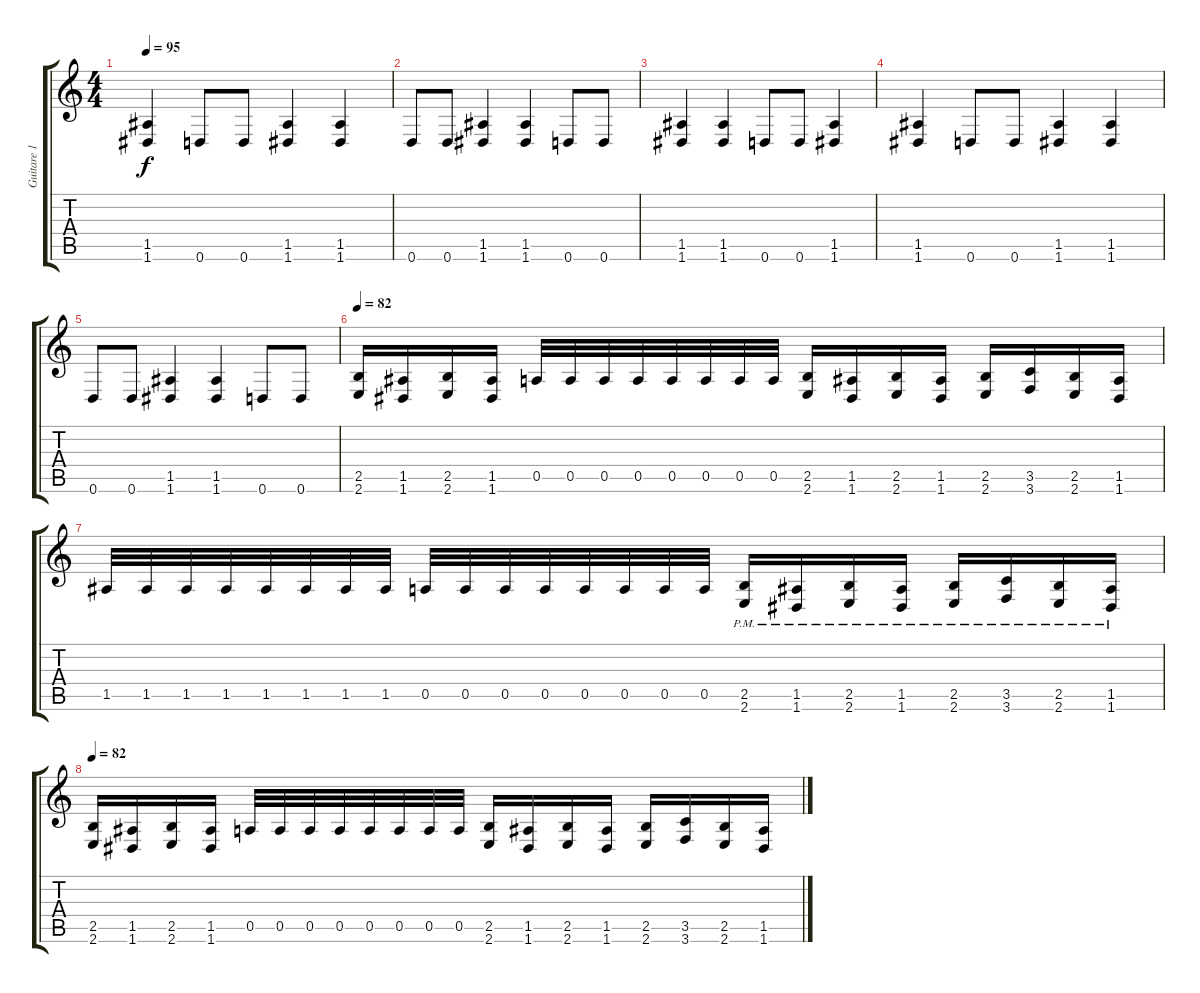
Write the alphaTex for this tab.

\track ("Guitare 1" "Guitare 1") {instrument overdrivenguitar}
\staff {score tabs}
\tuning (E4 B3 G3 D3 A2 D2) {hide}
\ts (4 4)
\tempo 95
\clef g2
\ks c
(1.5 1.6).4{dy f} 0.6.8 0.6.8 (1.5 1.6).4 (1.5 1.6).4 |
0.6.8 0.6.8 (1.5 1.6).4 (1.5 1.6).4 0.6.8 0.6.8 |
(1.5 1.6).4 (1.5 1.6).4 0.6.8 0.6.8 (1.5 1.6).4 |
(1.5 1.6).4 0.6.8 0.6.8 (1.5 1.6).4 (1.5 1.6).4 |
0.6.8 0.6.8 (1.5 1.6).4 (1.5 1.6).4 0.6.8 0.6.8 |
\tempo 82
(2.5 2.6).16 (1.5 1.6).16 (2.5 2.6).16 (1.5 1.6).16 0.5.32 0.5.32 0.5.32 0.5.32 0.5.32 0.5.32 0.5.32 0.5.32 (2.5 2.6).16 (1.5 1.6).16 (2.5 2.6).16 (1.5 1.6).16 (2.5 2.6).16 (3.5 3.6).16 (2.5 2.6).16 (1.5 1.6).16 |
1.5.32 1.5.32 1.5.32 1.5.32 1.5.32 1.5.32 1.5.32 1.5.32 0.5.32 0.5.32 0.5.32 0.5.32 0.5.32 0.5.32 0.5.32 0.5.32 (2.5 2.6{pm}).16 (1.5 1.6{pm}).16 (2.5 2.6{pm}).16 (1.5 1.6{pm}).16 (2.5 2.6{pm}).16 (3.5 3.6{pm}).16 (2.5 2.6{pm}).16 (1.5 1.6{pm}).16 |
\tempo 82
(2.5 2.6).16 (1.5 1.6).16 (2.5 2.6).16 (1.5 1.6).16 0.5.32 0.5.32 0.5.32 0.5.32 0.5.32 0.5.32 0.5.32 0.5.32 (2.5 2.6).16 (1.5 1.6).16 (2.5 2.6).16 (1.5 1.6).16 (2.5 2.6).16 (3.5 3.6).16 (2.5 2.6).16 (1.5 1.6).16
